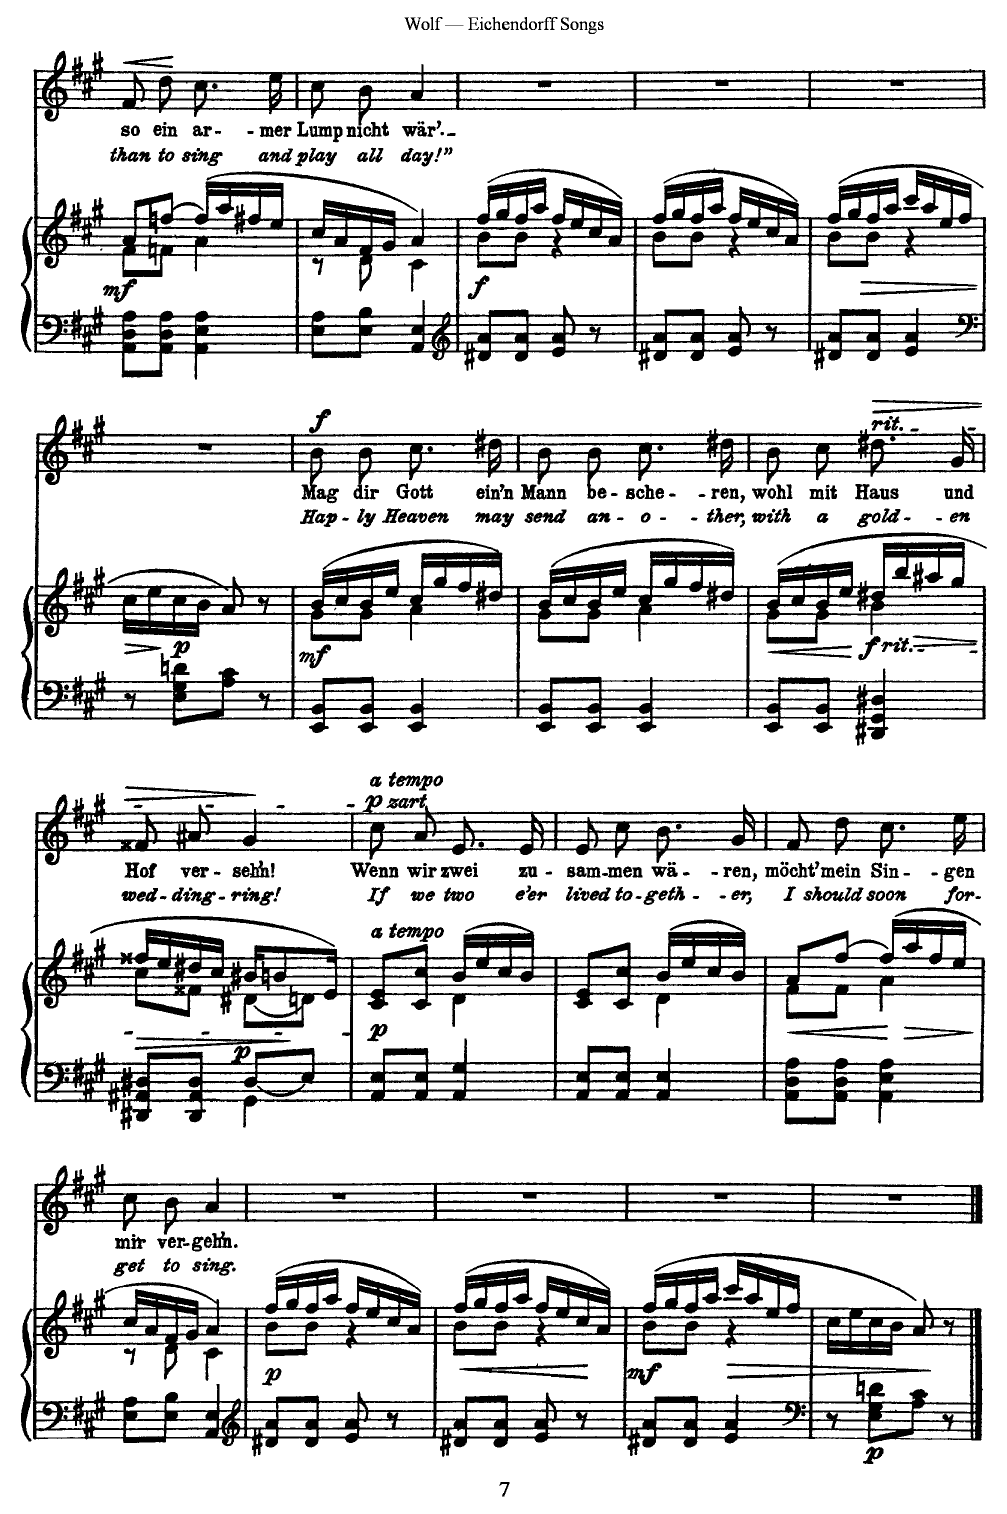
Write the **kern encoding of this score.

**kern	**kern	**dynam	**kern	**text	**text	**dynam
*part2	*part2	*part2	*part1	*part1	*part1	*part1
*staff3	*staff2	*staff2/3	*staff1	*staff1	*staff1	*staff1
*I"Piano	*	*	*I"Voice	*	*	*
*I'Pno	*	*	*	*	*	*
*clefF4	*clefG2	*	*clefG2	*	*	*
*k[f#c#g#]	*k[f#c#g#]	*	*k[f#c#g#]	*	*	*
*M2/4	*M2/4	*	*M2/4	*	*	*
=35	=35	=35	=35	=35	=35	=35
*	*^	*	*	*	*	*
!	!	!	!LO:DY:b	!	!	!	!LO:HP:b
8AA\ 8D\ 8A\L	8a/L	8f#\L	mf	8f#/L	so	than	<
8AA\ 8D\ 8A\J	[8ffn/J	8fn\J	.	8dd/J	ein	to	.
4AA\ 4E\ 4A\	(16ff/LL]	4a\	.	8.cc#\L	ar-	sing	[
.	16aa/	.	.	.	.	.	.
.	16ff#X/	.	.	.	.	.	.
.	16ee/JJ	.	.	16ee\Jk	-mer	and	.
=36	=36	=36	=36	=36	=36	=36	=36
8E\ 8A\L	16cc#/LL	8r	.	8cc#\L	Lump	play	.
.	16a/	.	.	.	.	.	.
8E\ 8B\J	16f#/	8d\	.	8b\J	nicht	all	.
.	16g#/JJ	.	.	.	.	.	.
4AA/ 4E/	4a/)	4c#\	.	4a/	wär’.	day!”	.
=37	=37	=37	=37	=37	=37	=37	=37
*clefG2	*	*	*	*	*	*	*
!	!	!	!LO:DY:b	!	!	!	!
8d#X/ 8a/L	(16ff#/LL	8b\L	f	2r	.	.	.
.	16gg#/	.	.	.	.	.	.
8d#/ 8a/J	16ff#/	8b\J	.	.	.	.	.
.	16aa/JJ	.	.	.	.	.	.
8e/ 8a/	16ff#/LL	4r	.	.	.	.	.
.	16ee/	.	.	.	.	.	.
8r	16cc#/	.	.	.	.	.	.
.	16a/JJ)	.	.	.	.	.	.
=38	=38	=38	=38	=38	=38	=38	=38
8d#X/ 8a/L	(16ff#/LL	8b\L	.	2r	.	.	.
.	16gg#/	.	.	.	.	.	.
8d#/ 8a/J	16ff#/	8b\J	.	.	.	.	.
.	16aa/JJ	.	.	.	.	.	.
8e/ 8a/	16ff#/LL	4r	.	.	.	.	.
.	16ee/	.	.	.	.	.	.
8r	16cc#/	.	.	.	.	.	.
.	16a/JJ)	.	.	.	.	.	.
=39	=39	=39	=39	=39	=39	=39	=39
8d#X/ 8a/L	(16ff#/LL	8b\L	.	2r	.	.	.
.	16gg#/	.	.	.	.	.	.
!	!	!	!LO:HP:b	!	!	!	!
8d#/ 8a/J	16ff#/	8b\J	>	.	.	.	.
.	16aa/JJ	.	.	.	.	.	.
4e/ 4a/	16ccc#/LL	4r	.	.	.	.	.
.	16aa/	.	.	.	.	.	.
.	16ee/	.	.	.	.	.	.
.	16ff#/JJ	.	.	.	.	.	.
*	*v	*v	*	*	*	*	*
=40	=40	=40	=40	=40	=40	=40
*clefF4	*	*	*	*	*	*
8r	16cc#\LL	.	2r	.	.	.
.	16ee\	.	.	.	.	.
!	!	!LO:DY:n=1:b	!	!	!	!
8E\ 8G#\ 8dn\L	16cc#\	] p	.	.	.	.
.	16b\JJ	.	.	.	.	.
8A\ 8c#\J	8a/)	.	.	.	.	.
8r	8r	.	.	.	.	.
=41	=41	=41	=41	=41	=41	=41
*	*^	*	*	*	*	*
!	!	!	!LO:DY:b	!	!	!	!LO:DY:a
8EE/ 8BB/L	(16b/LL	8g#\L	mf	8b\L	Mag	Hap-	f
.	16cc#/	.	.	.	.	.	.
8EE/ 8BB/J	16b/	8g#\J	.	8b\J	dir	-ly	.
.	16ee/JJ	.	.	.	.	.	.
4EE/ 4BB/	16cc#/LL	4a\	.	8.cc#\L	Gott	Heaven	.
.	16gg#/	.	.	.	.	.	.
.	16ff#/	.	.	.	.	.	.
.	16dd#X/JJ)	.	.	16dd#X\Jk	ein’n	may	.
=42	=42	=42	=42	=42	=42	=42	=42
8EE/ 8BB/L	(16b/LL	8g#\L	.	8b\L	Mann	send	.
.	16cc#/	.	.	.	.	.	.
8EE/ 8BB/J	16b/	8g#\J	.	8b\J	be-	an-	.
.	16ee/JJ	.	.	.	.	.	.
4EE/ 4BB/	16cc#/LL	4a\	.	8.cc#\L	-sche-	-o-	.
.	16gg#/	.	.	.	.	.	.
.	16ff#/	.	.	.	.	.	.
.	16dd#X/JJ)	.	.	16dd#X\Jk	-ren,	-ther,	.
=43	=43	=43	=43	=43	=43	=43	=43
!	!	!	!LO:HP:b	!	!	!	!
8EE/ 8BB/L	(16b/LL	8g#\L	<	8b\L	wohl	with	.
.	16cc#/	.	.	.	.	.	.
8EE/ 8BB/J	16b/	8g#\J	.	8cc#\J	mit	a	.
.	16ee/JJ	.	.	.	.	.	.
!	!	!	!	!LO:TX:a:t=rit.	!	!	!
!LO:TX:a:t=rit.	!	!	!	!	!	!	!
!	!	!	!LO:HP:n=1:b	!	!	!	!LO:HP:b
!	!	!	!LO:DY:n=1:b	!	!	!	!
4DD#X/ 4GG#/ 4D#X/	16dd#X/LL	4b\	[ > f	8.dd#X\L	Haus	gold-	>
.	16bb/	.	.	.	.	.	.
.	16aa#X/	.	.	.	.	.	.
.	16gg#/JJ	.	.	16g#\Jk	und	-en	.
=44	=44	=44	=44	=44	=44	=44	=44
*^	*	*	*	*	*	*	*
8DD#X/ 8AA#X/ 8D#X/L	4ryy	16ff##X/LL	8cc#\L	.	8f##X/L	Hof	wed-	.
.	.	16ee/	.	.	.	.	.	.
8DD#/ 8AA#/ 8D#/J	.	16dd#X/	8f##X\J	.	8a#X/J	ver-	-ding-	.
.	.	16cc#/JJ	.	.	.	.	.	.
!	!	!	!	!LO:DY:a=2	!	!	!	!
8D#/L	4GG#\	16b#X/KL	(8d#X\L	p	4g#/	-sehn!	-ring!	.
.	.	8bn/	.	.	.	.	.	.
8E/J	.	.	8dn\J)	]	.	.	.	.
.	.	16e/Jk)	.	.	.	.	.	.
*v	*v	*	*	*	*	*	*	*
*	*v	*v	*	*	*	*	*
.	.	.	.	.	.	]
=45	=45	=45	=45	=45	=45	=45
*	*^	*	*	*	*	*
!	!	!	!	!LO:TX:i:t=a tempo	!	!	!
!	!LO:TX:i:t=a tempo	!	!	!	!	!	!
!	!	!	!LO:DY:b	!	!	!	!LO:DY:a
!	!	!	!	!	!	!	!LO:DY:n=1:a
8AA/ 8E/L	8c#/ 8e/L	4ryy	p	8cc#\L	Wenn	If	p other-dynamics
8AA/ 8E/J	8c#/ 8cc#/J	.	.	8a\J	wir	we	.
4AA/ 4G#/	(16b/LL	4d\	.	8.e/L	zwei	two	.
.	16ee/	.	.	.	.	.	.
.	16cc#/	.	.	.	.	.	.
.	16b/JJ)	.	.	16e/Jk	zu-	e’er	.
=46	=46	=46	=46	=46	=46	=46	=46
8AA/ 8E/L	8c#/ 8e/L	4ryy	.	8e/L	-sam-	lived	.
8AA/ 8E/J	8c#/ 8cc#/J	.	.	8cc#/J	-men	to-	.
4AA/ 4E/	(16b/LL	4d\	.	8.b/L	wä-	-geth-	.
.	16ee/	.	.	.	.	.	.
.	16cc#/	.	.	.	.	.	.
.	16b/JJ)	.	.	16g#/Jk	-ren,	-er,	.
=47	=47	=47	=47	=47	=47	=47	=47
!	!	!	!LO:HP:b	!	!	!	!
8AA\ 8D\ 8A\L	8a/L	8f#\L	<	8f#/L	möcht’	I	.
8AA\ 8D\ 8A\J	[8ff#/J	8f#\J	.	8dd/J	mein	should	.
4AA\ 4E\ 4A\	(16ff#/LL]	4a\	.	8.cc#\L	Sin-	soon	.
!	!	!	!LO:HP:n=1:b	!	!	!	!
.	16aa/	.	[ >	.	.	.	.
.	16ff#/	.	.	.	.	.	.
.	16ee/JJ	.	.	16ee\Jk	-gen	for-	.
*	*v	*v	*	*	*	*	*
.	.	]	.	.	.	.
=48	=48	=48	=48	=48	=48	=48
*	*^	*	*	*	*	*
8E\ 8A\L	16cc#/LL	8r	.	8cc#\L	mir	-get	.
.	16a/	.	.	.	.	.	.
8E\ 8B\J	16f#/	8d\	.	8b\J	ver-	to	.
.	16g#/JJ	.	.	.	.	.	.
4AA/ 4E/	4a/)	4c#\	.	4a/	-geh'n.	sing.	.
=49	=49	=49	=49	=49	=49	=49	=49
*clefG2	*	*	*	*	*	*	*
!	!	!	!LO:DY:b	!	!	!	!
8d#X/ 8a/L	(16ff#/LL	8b\L	p	2r	.	.	.
.	16gg#/	.	.	.	.	.	.
8d#/ 8a/J	16ff#/	8b\J	.	.	.	.	.
.	16aa/JJ	.	.	.	.	.	.
8e/ 8a/	16ff#/LL	4r	.	.	.	.	.
.	16ee/	.	.	.	.	.	.
8r	16cc#/	.	.	.	.	.	.
.	16a/JJ)	.	.	.	.	.	.
=50	=50	=50	=50	=50	=50	=50	=50
!	!	!	!LO:HP:b	!	!	!	!
8d#X/ 8a/L	(16ff#/LL	8b\L	<	2r	.	.	.
.	16gg#/	.	.	.	.	.	.
8d#/ 8a/J	16ff#/	8b\J	.	.	.	.	.
.	16aa/JJ	.	.	.	.	.	.
8e/ 8a/	16ff#/LL	4r	.	.	.	.	.
.	16ee/	.	.	.	.	.	.
8r	16cc#/	.	.	.	.	.	.
.	16a/JJ)	.	[	.	.	.	.
=51	=51	=51	=51	=51	=51	=51	=51
!	!	!	!LO:DY:b	!	!	!	!
8d#X/ 8a/L	(16ff#/LL	8b\L	mf	2r	.	.	.
.	16gg#/	.	.	.	.	.	.
8d#/ 8a/J	16ff#/	8b\J	.	.	.	.	.
.	16aa/JJ	.	.	.	.	.	.
!	!	!	!LO:HP:b	!	!	!	!
4e/ 4a/	16ccc#/LL	4r	>	.	.	.	.
.	16aa/	.	.	.	.	.	.
.	16ee/	.	.	.	.	.	.
.	16ff#/JJ	.	.	.	.	.	.
*	*v	*v	*	*	*	*	*
=52	=52	=52	=52	=52	=52	=52
*clefF4	*	*	*	*	*	*
8r	16cc#\LL	.	2r	.	.	.
.	16ee\	.	.	.	.	.
!	!	!LO:DY:b=2	!	!	!	!
8E\ 8G#\ 8dn\L	16cc#\	p	.	.	.	.
.	16b\JJ	.	.	.	.	.
8A\ 8c#\J	8a/)	]	.	.	.	.
8r	8r	.	.	.	.	.
==	==	==	==	==	==	==
*-	*-	*-	*-	*-	*-	*-
